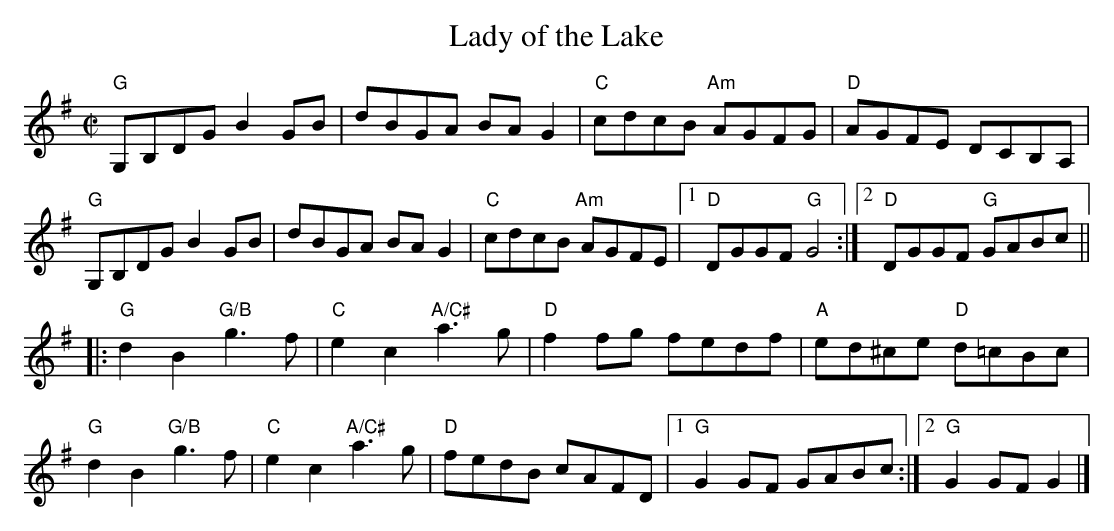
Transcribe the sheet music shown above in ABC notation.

X:1
T: Lady of the Lake
M: C|
K: G
"G"G,B,DG B2GB| dBGA BAG2| "C"cdcB "Am"AGFG| "D"AGFE DCB,A,|
"G"G,B,DG B2GB| dBGA BAG2| "C"cdcB "Am"AGFE|1 "D"DGGF "G"G4 :|2 "D"DGGF "G"GABc||
|: "G"d2B2 "G/B"g3f| "C"e2c2 "A/C#"a3g| "D"f2fg fedf| "A"ed^ce "D"d=cBc|
   "G"d2B2 "G/B"g3f| "C"e2c2 "A/C#"a3g| "D"fedB cAFD|1 "G"G2GF GABc:|2"G"G2GF G2|]
